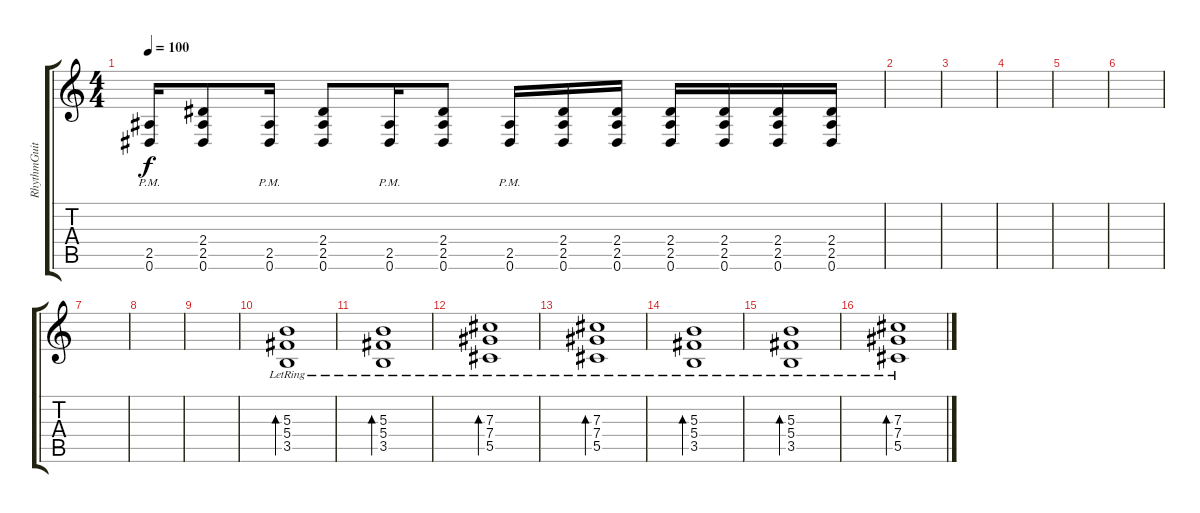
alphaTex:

\track ("RhythmGuitar02" "RhythmGuit") {instrument electricguitarclean}
\staff {score tabs}
\tuning (Eb4 Bb3 Gb3 Db3 Ab2 Eb2) {hide}
\ts (4 4)
\tempo 100
\clef g2
\ks c
(2.5{pm} 0.6{pm}).16{dy f} (2.4 2.5 0.6).8 (2.5{pm} 0.6{pm}).16 (2.4 2.5 0.6).8 (2.5{pm} 0.6{pm}).16 (2.4 2.5 0.6).8 (2.5{pm} 0.6{pm}).16 (2.4 2.5 0.6).16 (2.4 2.5 0.6).16 (2.4 2.5 0.6).16 (2.4 2.5 0.6).16 (2.4 2.5 0.6).16 (2.4 2.5 0.6).16 |
|
|
|
|
|
|
|
|
(5.3{lr} 5.4{lr} 3.5{lr}).1{bd 240} |
(5.3{lr} 5.4{lr} 3.5{lr}).1{bd 240} |
(7.3{lr} 7.4{lr} 5.5{lr}).1{bd 240} |
(7.3{lr} 7.4{lr} 5.5{lr}).1{bd 240} |
(5.3{lr} 5.4{lr} 3.5{lr}).1{bd 240} |
(5.3{lr} 5.4{lr} 3.5{lr}).1{bd 240} |
(7.3{lr} 7.4{lr} 5.5{lr}).1{bd 240}
